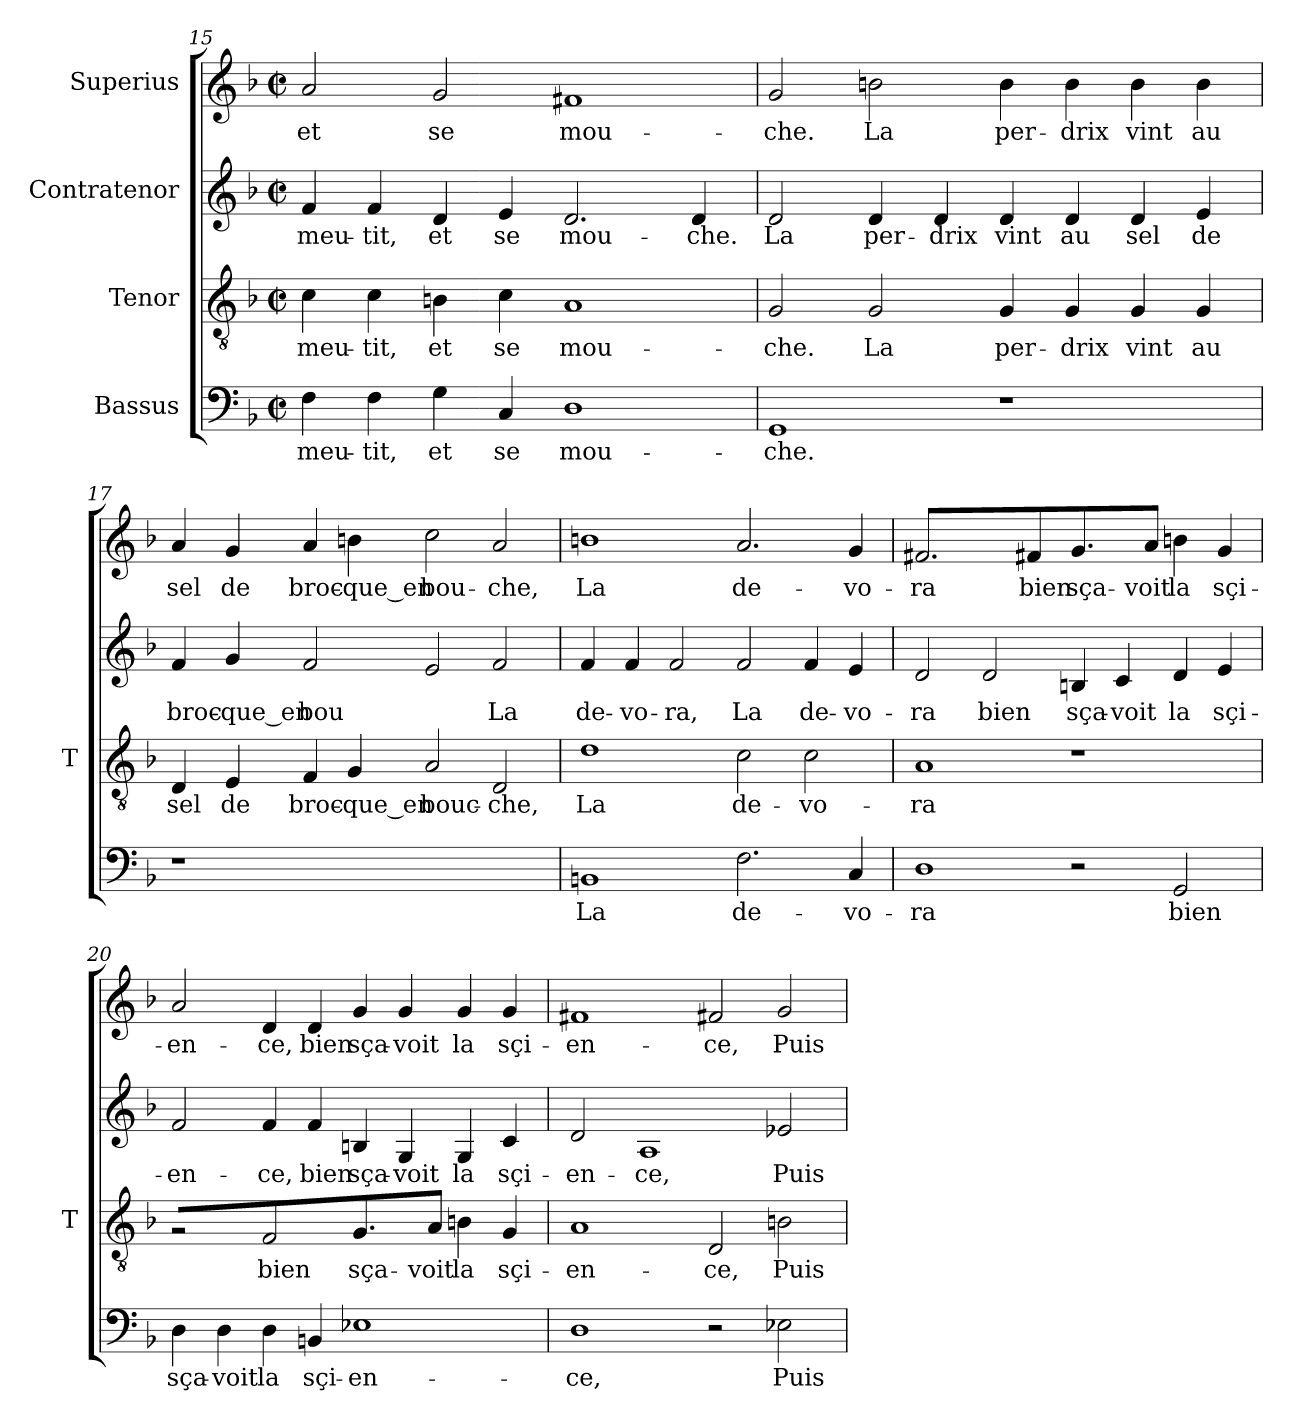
**kern	**text	**kern	**text	**kern	**text	**kern	**text
*part4	*part4	*part3	*part3	*part2	*part2	*part1	*part1
*staff4	*staff4	*staff3	*staff3	*staff2	*staff2	*staff1	*staff1
*I"Bassus	*	*I"Tenor	*	*I"Contratenor	*	*I"Superius	*
*	*	*I'T	*	*	*	*	*
*clefF4	*	*clefGv2	*	*clefG2	*	*clefG2	*
*k[b-]	*	*k[b-]	*	*k[b-]	*	*k[b-]	*
*F:	*	*F:	*	*F:	*	*F:	*
*M2/2	*	*M2/2	*	*M2/2	*	*M2/2	*
*met(c|)	*	*met(c|)	*	*met(c|)	*	*met(c|)	*
=15	=15	=15	=15	=15	=15	=15	=15
4F	meu-	4c	meu-	4f	meu-	2a	-et
4F	-tit,	4c	-tit,	4f	-tit,	.	.
4G	-et	4B	-et	4d	-et	2g	-se
4C	-se	4c	-se	4e	-se	.	.
1D	mou-	1A	mou-	2.d	mou-	1f#X	mou-
.	.	.	.	4d	-che.	.	.
=16	=16	=16	=16	=16	=16	=16	=16
1GG	-che.	2G	-che.	2d	-La	2g	-che.
.	.	2G	-La	4d	per-	2b	-La
.	.	.	.	4d	-drix	.	.
1r	.	4G	per-	4d	-vint	4b	per-
.	.	4G	-drix	4d	-au	4b	-drix
.	.	4G	-vint	4d	-sel	4b	-vint
.	.	4G	-au	4e	-de	4b	-au
!!LO:LB:g=z
=17	=17	=17	=17	=17	=17	=17	=17
1r	.	4D	-sel	4f	broc-	4a	-sel
.	.	4E	-de	4g	-que_en	4g	-de
.	.	4F	broc-	2f	bou-	4a	broc-
.	.	4G	-que_en	.	.	4b	-que_en
1ryy	.	2A	bouc-	2e	-	2cc	bou-
.	.	2D	-che,	2f	-La	2a	-che,
=18	=18	=18	=18	=18	=18	=18	=18
1BB	-La	1d	-La	4f	de-	1b	-La
.	.	.	.	4f	vo-	.	.
.	.	.	.	2f	-ra,	.	.
2.F	de-	2c	de-	2f	-La	2.a	de-
.	.	2c	vo-	4f	de-	.	.
4C	vo-	.	.	4e	vo-	4g	vo-
=19	=19	=19	=19	=19	=19	=19	=19
1D	-ra	1A	-ra	2d	-ra	2.f#X	-ra
.	.	.	.	2d	-bien	.	.
.	.	.	.	.	.	4f#X	-bien
2r	.	1r	.	4B	sça-	4.g	sça-
.	.	.	.	4c	-voit	.	.
.	.	.	.	.	.	8aJ	-voit
2GG	-bien	.	.	4d	-la	4b	-la
.	.	.	.	4e	sçi-	4g	sçi-
=20	=20	=20	=20	=20	=20	=20	=20
4D	sça-	2r	.	2f	en-	2a	en-
4D	-voit	.	.	.	.	.	.
4D	-la	2F	-bien	4f	-ce,	4d	-ce,
4BB	sçi-	.	.	4f	-bien	4d	-bien
1E-X	en-	4.G	sça-	4B	sça-	4g	sça-
.	.	.	.	4G	-voit	4g	-voit
.	.	8AJ	-voit	.	.	.	.
.	.	4B	-la	4Gi	-la	4g	-la
.	.	4G	sçi-	4c	sçi-	4g	sçi-
!!LO:PB:g=z
=21	=21	=21	=21	=21	=21	=21	=21
1D	-ce,	1A	en-	2d	en-	1f#X	en-
.	.	.	.	1A	-ce,	.	.
2r	.	2D	-ce,	.	.	2f#X	-ce,
2E-X	-Puis	2B	-Puis	2e-X	-Puis	2g	-Puis
=	=	=	=	=	=	=	=
*-	*-	*-	*-	*-	*-	*-	*-
